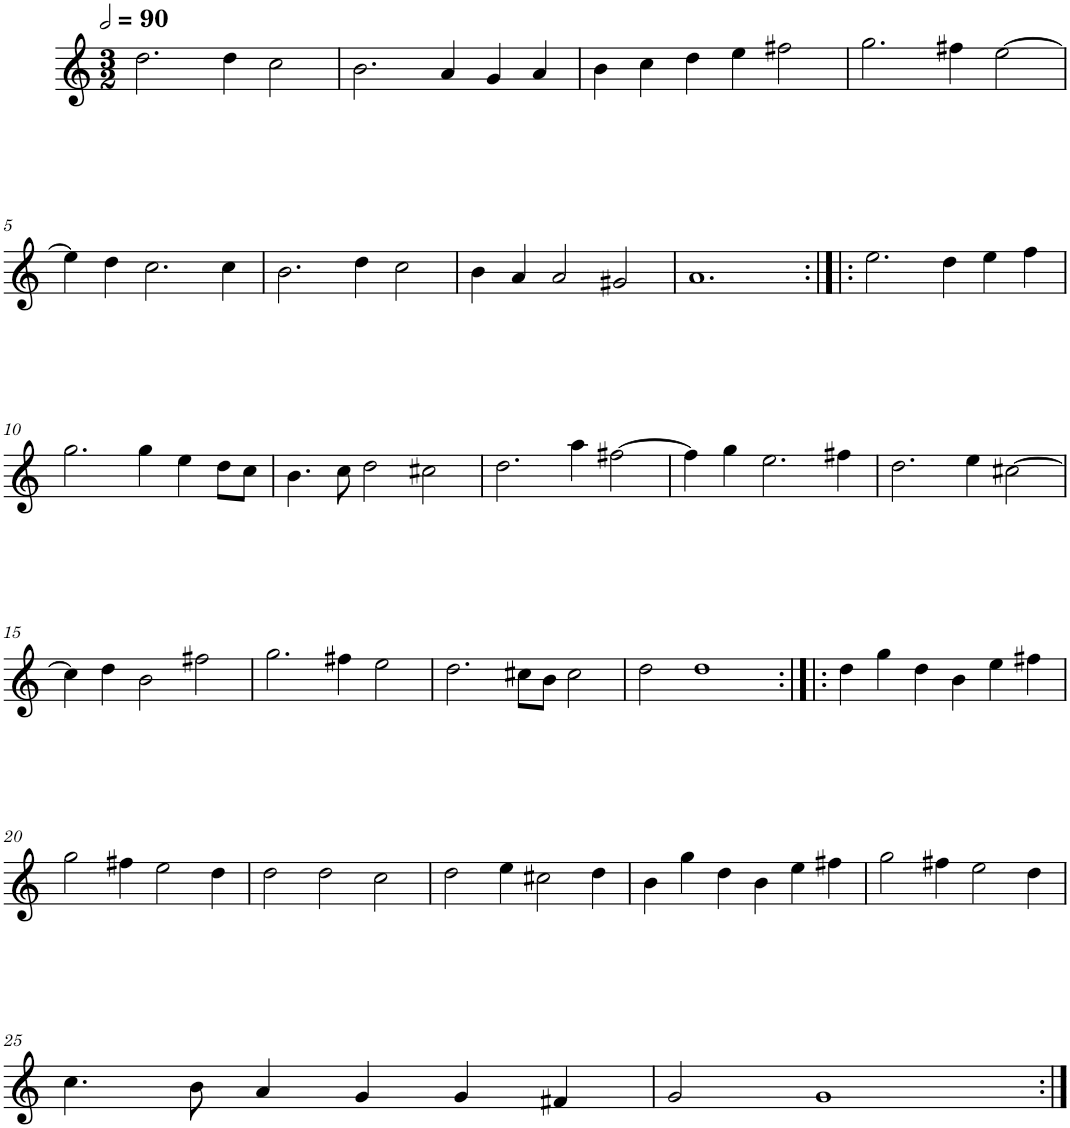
**kern
*part1
*staff1
*I"Six parties
*clefG2
*k[]
*M3/2
*MM180
=1
2.dd\
4dd\
2cc\
=2
2.b\
4a/
4g/
4a/
=3
4b\
4cc\
4dd\
4ee\
2ff#X\
=4
2.gg\
4ff#X\
[2ee\
!!LO:LB:g=z
=5
4ee\]
4dd\
2.cc\
4cc\
=6
2.b\
4dd\
2cc\
=7
4b\
4a/
2a/
2g#X/
=8
1.a
=9:|!|:
2.ee\
4dd\
4ee\
4ff\
!!LO:LB:g=z
=10
2.gg\
4gg\
4ee\
8dd\L
8cc\J
=11
4.b\
8cc\
2dd\
2cc#X\
=12
2.dd\
4aa\
[2ff#X\
=13
4ff#\]
4gg\
2.ee\
4ff#X\
=14
2.dd\
4ee\
[2cc#X\
!!LO:LB:g=z
=15
4cc#\]
4dd\
2b\
2ff#X\
=16
2.gg\
4ff#X\
2ee\
=17
2.dd\
8cc#X\L
8b\J
2cc#\
=18
2dd\
1dd
=19:|!|:
4dd\
4gg\
4dd\
4b\
4ee\
4ff#X\
!!LO:LB:g=z
=20
2gg\
4ff#X\
2ee\
4dd\
=21
2dd\
2dd\
2cc\
=22
2dd\
4ee\
2cc#X\
4dd\
=23
4b\
4gg\
4dd\
4b\
4ee\
4ff#X\
=24
2gg\
4ff#X\
2ee\
4dd\
!!LO:LB:g=z
=25
4.cc\
8b\
4a/
4g/
4g/
4f#X/
=26
2g/
1g
=:|!
*-
